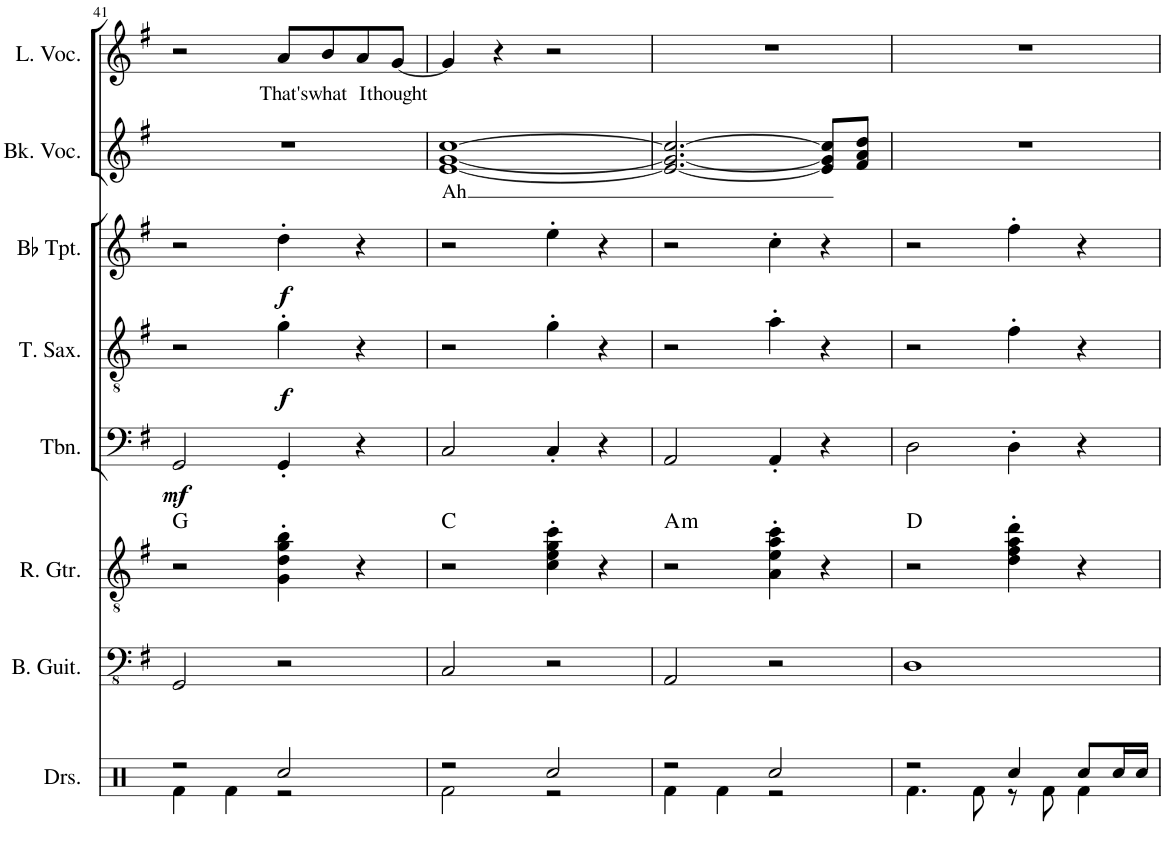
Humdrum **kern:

**kern	**kern	**kern	**harte	**kern	**dynam	**kern	**dynam	**kern	**dynam	**kern	**text	**kern	**text
*part8	*part7	*part6	*part6	*part5	*part5	*part4	*part4	*part3	*part3	*part2	*part2	*part1	*part1
*staff8	*staff7	*staff6	*	*staff5	*staff5	*staff4	*staff4	*staff3	*staff3	*staff2	*staff2	*staff1	*staff1
*I"Drumset	*I"Bass Guitar	*I"Rhythm Guitar	*	*I"Trombone	*	*I"Tenor Saxophone	*	*I"Bb Trumpet	*	*I"Backing Vocals	*	*I"Lead Vocals	*
*I'Drs.	*I'B. Guit.	*I'R. Gtr.	*	*I'Tbn.	*	*I'T. Sax.	*	*I'Bb Tpt.	*	*I'Bk. Voc.	*	*I'L. Voc.	*
!!LO:PB:g=z
*clefX	*clefFv4	*clefGv2	*	*clefF4	*	*clefGv2	*	*clefG2	*	*clefG2	*	*clefG2	*
*	*	*	*	*	*	*ITrd8c14	*	*ITrd1c2	*	*	*	*	*
*k[]	*k[f#]	*k[f#]	*	*k[f#]	*	*k[f#]	*	*k[f#]	*	*k[f#]	*	*k[f#]	*
*M4/4	*M4/4	*M4/4	*	*M4/4	*	*M4/4	*	*M4/4	*	*M4/4	*	*M4/4	*
=41	=41	=41	=41	=41	=41	=41	=41	=41	=41	=41	=41	=41	=41
*^	*	*	*	*	*	*	*	*	*	*	*	*	*
!	!	!	!	!	!	!LO:DY:b	!	!	!	!	!	!	!	!
2r	4Rf\	2GGG/	2r	G:maj	2GG/	mf	2r	.	2r	.	1r	.	2r	.
.	4Rf\	.	.	.	.	.	.	.	.	.	.	.	.	.
!	!	!	!	!	!	!	!	!LO:DY:b	!	!LO:DY:b	!	!	!	!LO:LY:b
2Rcc/	2r	2r	4G\' 4d\' 4g\' 4b\'	.	4GG'/	.	4g'\	f	4dd'\	f	.	.	8a/L	That's
!	!	!	!	!	!	!	!	!	!	!	!	!	!	!LO:LY:b
.	.	.	.	.	.	.	.	.	.	.	.	.	8b/	what
!	!	!	!	!	!	!	!	!	!	!	!	!	!	!LO:LY:b
.	.	.	4r	.	4r	.	4r	.	4r	.	.	.	8a/	I
!	!	!	!	!	!	!	!	!	!	!	!	!	!	!LO:LY:b
.	.	.	.	.	.	.	.	.	.	.	.	.	[8g/J	thought
=42	=42	=42	=42	=42	=42	=42	=42	=42	=42	=42	=42	=42	=42	=42
!	!	!	!	!	!	!	!	!	!	!	!	!LO:LY:b	!	!
2r	2Rf\	2CC/	2r	C:maj	2C/	.	2r	.	2r	.	[1e [1g [1cc	-Ah	4g/]	.
.	.	.	.	.	.	.	.	.	.	.	.	.	4r	.
2Rcc/	2r	2r	4c\' 4e\' 4g\' 4cc\'	.	4C'/	.	4g'\	.	4ee'\	.	.	.	2r	.
.	.	.	4r	.	4r	.	4r	.	4r	.	.	.	.	.
=43	=43	=43	=43	=43	=43	=43	=43	=43	=43	=43	=43	=43	=43	=43
!	!	!	!	!LO:H:kt=m	!	!	!	!	!	!	!	!	!	!
2r	4Rf\	2AAA/	2r	A:min	2AA/	.	2r	.	2r	.	2.e/_ 2.g/_ 2.cc/_	.	1r	.
.	4Rf\	.	.	.	.	.	.	.	.	.	.	.	.	.
2Rcc/	2r	2r	4A\' 4e\' 4a\' 4cc\'	.	4AA'/	.	4a'\	.	4cc'\	.	.	.	.	.
.	.	.	4r	.	4r	.	4r	.	4r	.	8e/] 8g/] 8cc/]L	.	.	.
.	.	.	.	.	.	.	.	.	.	.	8f#/ 8a/ 8dd/J	.	.	.
=44	=44	=44	=44	=44	=44	=44	=44	=44	=44	=44	=44	=44	=44	=44
2r	4.Rf\	1DD	2r	D:maj	2D\	.	2r	.	2r	.	1r	.	1r	.
.	8Rf\	.	.	.	.	.	.	.	.	.	.	.	.	.
4Rcc/	8r	.	4d\' 4f#\' 4a\' 4dd\'	.	4D'\	.	4f#'\	.	4ff#'\	.	.	.	.	.
.	8Rf\	.	.	.	.	.	.	.	.	.	.	.	.	.
8Rcc/L	4Rf\	.	4r	.	4r	.	4r	.	4r	.	.	.	.	.
16Rcc/L	.	.	.	.	.	.	.	.	.	.	.	.	.	.
16Rcc/JJ	.	.	.	.	.	.	.	.	.	.	.	.	.	.
*v	*v	*	*	*	*	*	*	*	*	*	*	*	*	*
=	=	=	=	=	=	=	=	=	=	=	=	=	=
*-	*-	*-	*-	*-	*-	*-	*-	*-	*-	*-	*-	*-	*-
